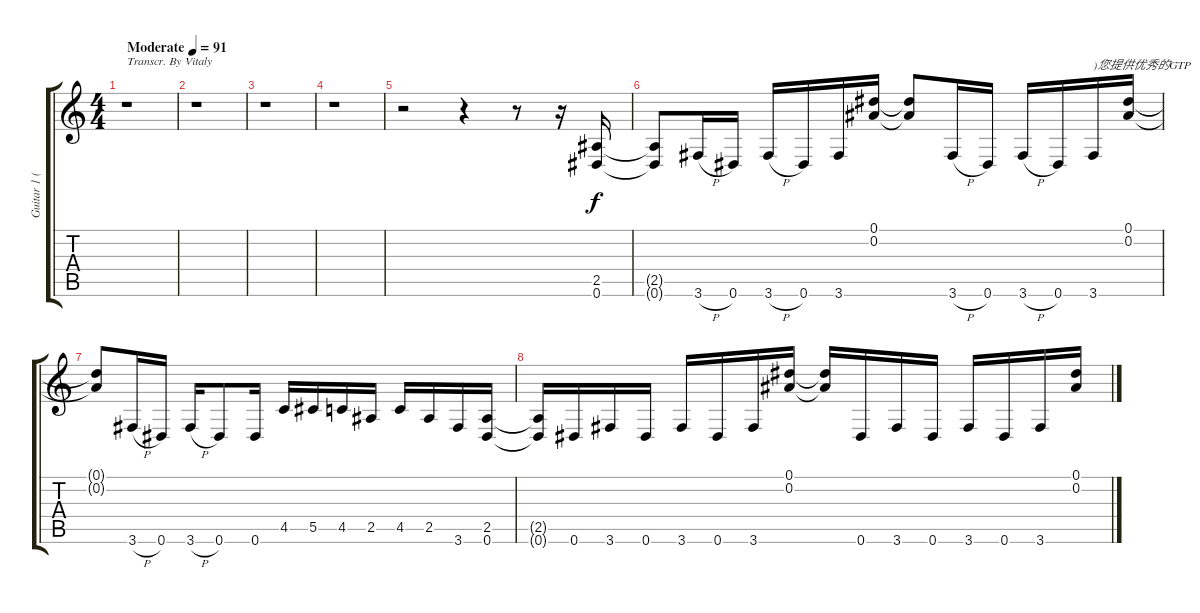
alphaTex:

\track ("Guitar 1 (Rhythm)" "Guitar 1 (") {instrument distortionguitar}
\staff {score tabs}
\tuning (Eb4 Bb3 Gb3 Db3 Ab2 Eb2) {hide}
\ts (4 4)
\tempo (91 "Moderate")
\clef g2
\ks c
r.1{txt "Transcr. By Vitaly" dy f instrument distortionguitar} |
r.1 |
r.1 |
r.1 |
r.2 r.4 r.8 r.16 (2.5 0.6).16 |
(2.5{t} 0.6{t}).8 3.6{h}.16 0.6.16 3.6{h}.16 0.6.16 3.6.16 (0.1 0.2).16 (0.1{t} 0.2{t}).8 3.6{h}.16 0.6.16 3.6{h}.16 0.6.16 3.6.16{txt ")您提供优秀的GTP"} (0.1 0.2).16 |
(0.1{t} 0.2{t}).8 3.6{h}.16 0.6.16 3.6{h}.16 0.6.8 0.6.16 4.5.16 5.5.16 4.5.16 2.5.16 4.5.16 2.5.16 3.6.16 (2.5 0.6).16 |
(2.5{t} 0.6{t}).16 0.6.16 3.6.16 0.6.16 3.6.16 0.6.16 3.6.16 (0.1 0.2).16 (0.1{t} 0.2{t}).16 0.6.16 3.6.16 0.6.16 3.6.16 0.6.16 3.6.16 (0.1 0.2).16
